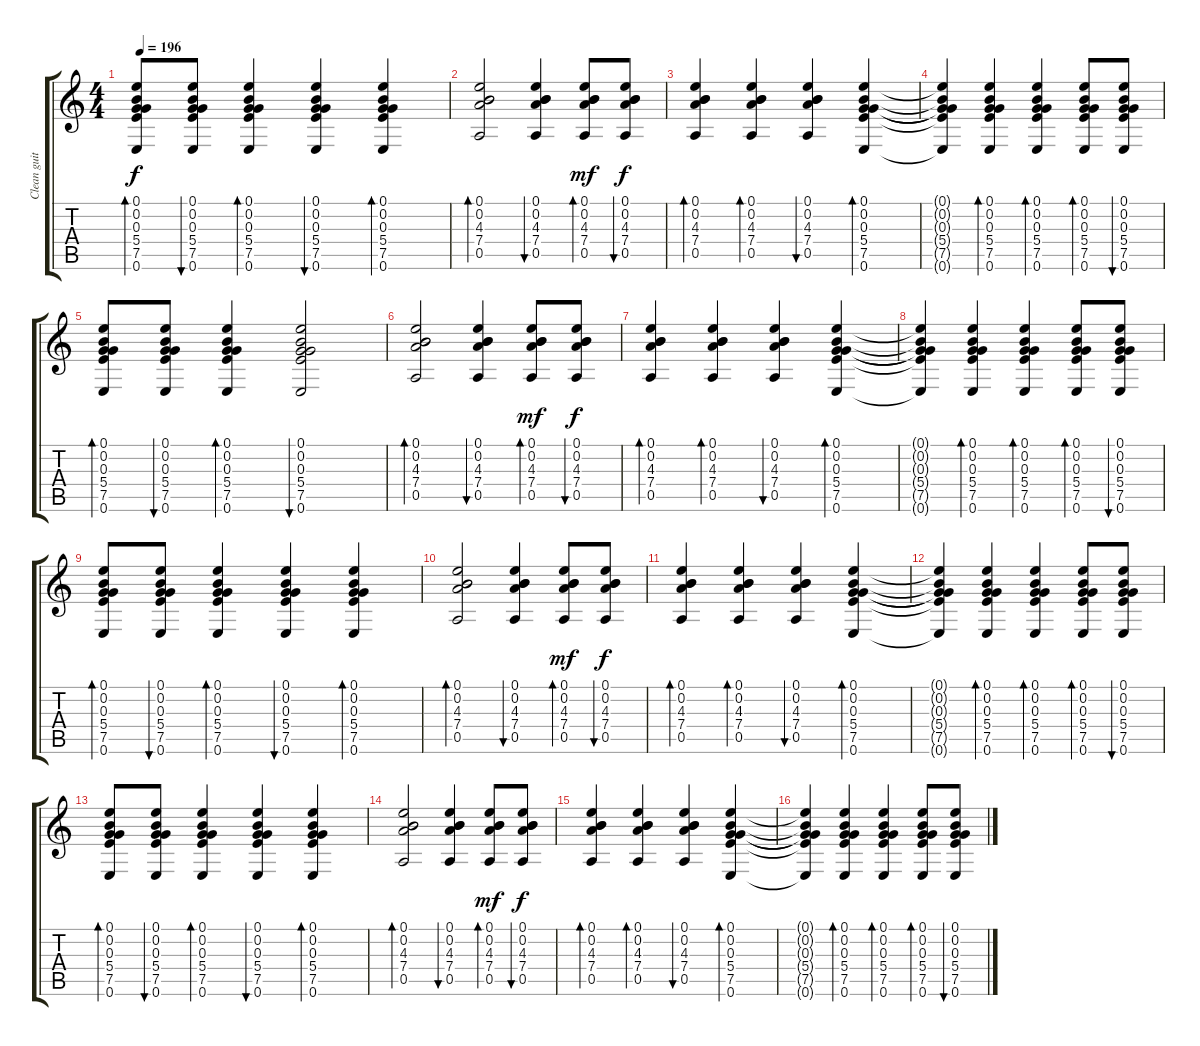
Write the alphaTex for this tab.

\track ("Clean guitar" "Clean guit") {instrument acousticguitarsteel}
\staff {score tabs}
\tuning (E4 B3 G3 D3 A2 E2) {hide}
\ts (4 4)
\tempo 196
\clef g2
\ks c
(0.1 0.2 0.3 5.4 7.5 0.6).8{bd 30 dy f} (0.1 0.2 0.3 5.4 7.5 0.6).8{bu 30} (0.1 0.2 0.3 5.4 7.5 0.6).4{bd 60} (0.1 0.2 0.3 5.4 7.5 0.6).4{bu 60} (0.1 0.2 0.3 5.4 7.5 0.6).4{bd 60} |
(0.1 0.2 4.3 7.4 0.5).2{bd 120} (0.1 0.2 4.3 7.4 0.5).4{bu 60} (0.1 0.2 4.3 7.4 0.5).8{bd 30 dy mf} (0.1 0.2 4.3 7.4 0.5).8{bu 30 dy f} |
(0.1 0.2 4.3 7.4 0.5).4{bd 60} (0.1 0.2 4.3 7.4 0.5).4{bd 60} (0.1 0.2 4.3 7.4 0.5).4{bu 60} (0.1 0.2 0.3 5.4 7.5 0.6).4{bd 60} |
(0.1{t} 0.2{t} 0.3{t} 5.4{t} 7.5{t} 0.6{t}).4 (0.1 0.2 0.3 5.4 7.5 0.6).4{bd 60} (0.1 0.2 0.3 5.4 7.5 0.6).4{bd 60} (0.1 0.2 0.3 5.4 7.5 0.6).8{bd 30} (0.1 0.2 0.3 5.4 7.5 0.6).8{bu 30} |
(0.1 0.2 0.3 5.4 7.5 0.6).8{bd 30} (0.1 0.2 0.3 5.4 7.5 0.6).8{bu 30} (0.1 0.2 0.3 5.4 7.5 0.6).4{bd 60} (0.1 0.2 0.3 5.4 7.5 0.6).2{bu 60} |
(0.1 0.2 4.3 7.4 0.5).2{bd 120} (0.1 0.2 4.3 7.4 0.5).4{bu 60} (0.1 0.2 4.3 7.4 0.5).8{bd 30 dy mf} (0.1 0.2 4.3 7.4 0.5).8{bu 30 dy f} |
(0.1 0.2 4.3 7.4 0.5).4{bd 60} (0.1 0.2 4.3 7.4 0.5).4{bd 60} (0.1 0.2 4.3 7.4 0.5).4{bu 60} (0.1 0.2 0.3 5.4 7.5 0.6).4{bd 60} |
(0.1{t} 0.2{t} 0.3{t} 5.4{t} 7.5{t} 0.6{t}).4 (0.1 0.2 0.3 5.4 7.5 0.6).4{bd 60} (0.1 0.2 0.3 5.4 7.5 0.6).4{bd 60} (0.1 0.2 0.3 5.4 7.5 0.6).8{bd 30} (0.1 0.2 0.3 5.4 7.5 0.6).8{bu 30} |
(0.1 0.2 0.3 5.4 7.5 0.6).8{bd 30} (0.1 0.2 0.3 5.4 7.5 0.6).8{bu 30} (0.1 0.2 0.3 5.4 7.5 0.6).4{bd 60} (0.1 0.2 0.3 5.4 7.5 0.6).4{bu 60} (0.1 0.2 0.3 5.4 7.5 0.6).4{bd 60} |
(0.1 0.2 4.3 7.4 0.5).2{bd 120 volume 14 balance 8 instrument acousticguitarsteel} (0.1 0.2 4.3 7.4 0.5).4{bu 60} (0.1 0.2 4.3 7.4 0.5).8{bd 30 dy mf} (0.1 0.2 4.3 7.4 0.5).8{bu 30 dy f} |
(0.1 0.2 4.3 7.4 0.5).4{bd 60} (0.1 0.2 4.3 7.4 0.5).4{bd 60} (0.1 0.2 4.3 7.4 0.5).4{bu 60} (0.1 0.2 0.3 5.4 7.5 0.6).4{bd 60} |
(0.1{t} 0.2{t} 0.3{t} 5.4{t} 7.5{t} 0.6{t}).4 (0.1 0.2 0.3 5.4 7.5 0.6).4{bd 60} (0.1 0.2 0.3 5.4 7.5 0.6).4{bd 60} (0.1 0.2 0.3 5.4 7.5 0.6).8{bd 30} (0.1 0.2 0.3 5.4 7.5 0.6).8{bu 30} |
(0.1 0.2 0.3 5.4 7.5 0.6).8{bd 30} (0.1 0.2 0.3 5.4 7.5 0.6).8{bu 30} (0.1 0.2 0.3 5.4 7.5 0.6).4{bd 60} (0.1 0.2 0.3 5.4 7.5 0.6).4{bu 60} (0.1 0.2 0.3 5.4 7.5 0.6).4{bd 60} |
(0.1 0.2 4.3 7.4 0.5).2{bd 120 volume 14 balance 8 instrument acousticguitarsteel} (0.1 0.2 4.3 7.4 0.5).4{bu 60} (0.1 0.2 4.3 7.4 0.5).8{bd 30 dy mf} (0.1 0.2 4.3 7.4 0.5).8{bu 30 dy f} |
(0.1 0.2 4.3 7.4 0.5).4{bd 60} (0.1 0.2 4.3 7.4 0.5).4{bd 60} (0.1 0.2 4.3 7.4 0.5).4{bu 60} (0.1 0.2 0.3 5.4 7.5 0.6).4{bd 60} |
(0.1{t} 0.2{t} 0.3{t} 5.4{t} 7.5{t} 0.6{t}).4 (0.1 0.2 0.3 5.4 7.5 0.6).4{bd 60} (0.1 0.2 0.3 5.4 7.5 0.6).4{bd 60} (0.1 0.2 0.3 5.4 7.5 0.6).8{bd 30} (0.1 0.2 0.3 5.4 7.5 0.6).8{bu 30}
